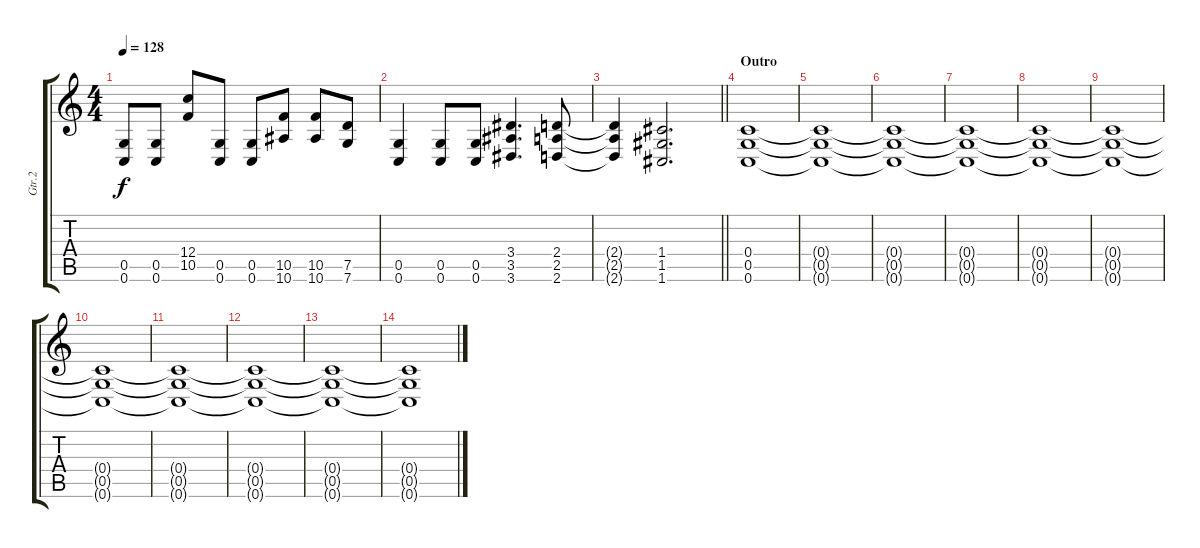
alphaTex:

\track ("Gtr.2" "Gtr.2") {instrument distortionguitar}
\staff {score tabs}
\tuning (D4 A3 F3 C3 G2 C2) {hide}
\ts (4 4)
\tempo 128
\clef g2
\ks c
(0.5 0.6).8{dy f} (0.5 0.6).8 (12.4 10.5).8 (0.5 0.6).8 (0.5 0.6).8 (10.5 10.6).8 (10.5 10.6).8 (7.5 7.6).8 |
(0.5 0.6).4 (0.5 0.6).8 (0.5 0.6).8 (3.4 3.5 3.6).4{d} (2.4 2.5 2.6).8 |
\barLineRight lightlight
(2.4{t} 2.5{t} 2.6{t}).4 (1.4 1.5 1.6).2{d} |
\section ("" "Outro")
(0.4 0.5 0.6).1{volume 9} |
(0.4{t} 0.5{t} 0.6{t}).1 |
(0.4{t} 0.5{t} 0.6{t}).1 |
(0.4{t} 0.5{t} 0.6{t}).1 |
(0.4{t} 0.5{t} 0.6{t}).1{volume 5} |
(0.4{t} 0.5{t} 0.6{t}).1 |
(0.4{t} 0.5{t} 0.6{t}).1 |
(0.4{t} 0.5{t} 0.6{t}).1 |
(0.4{t} 0.5{t} 0.6{t}).1{volume 0} |
(0.4{t} 0.5{t} 0.6{t}).1 |
(0.4{t} 0.5{t} 0.6{t}).1
